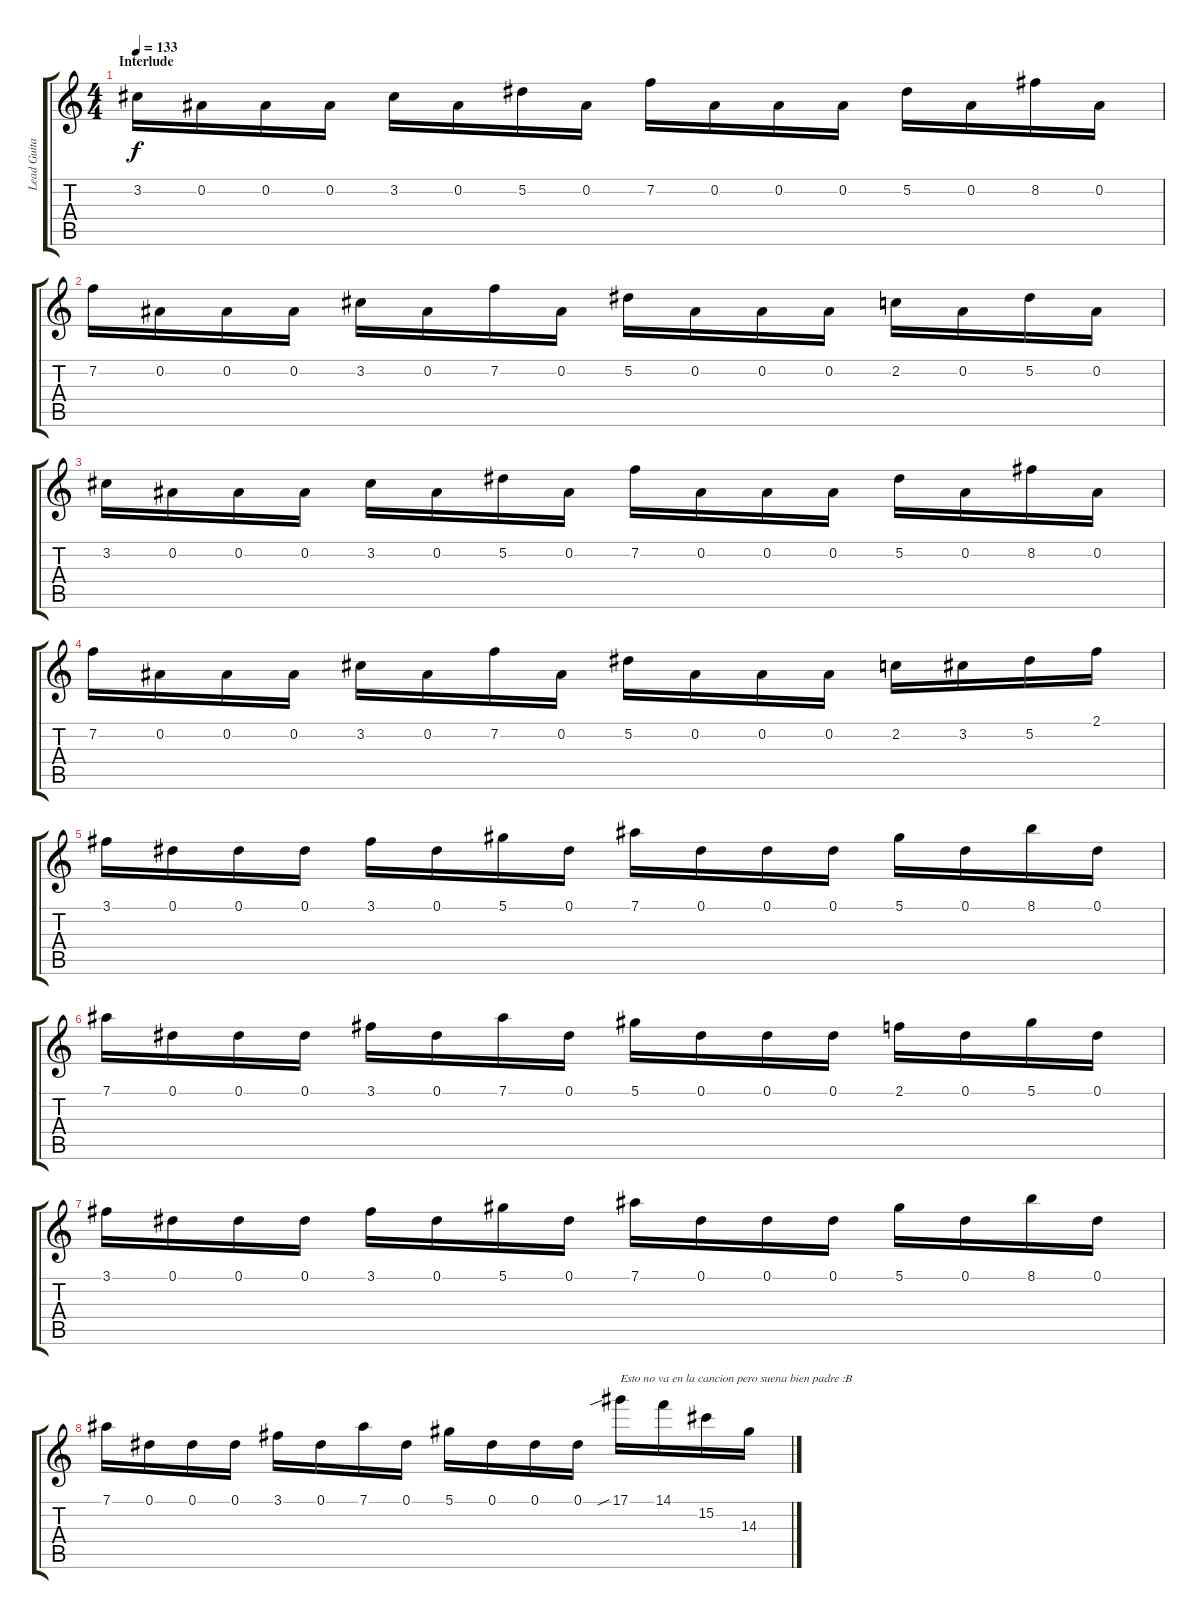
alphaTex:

\track ("Lead Guitar" "Lead Guita") {instrument distortionguitar}
\staff {score tabs}
\tuning (Eb4 Bb3 Gb3 Db3 Ab2 Eb2) {hide}
\ts (4 4)
\section ("" "Interlude")
\tempo 133
\clef g2
\ks c
3.2.16{dy f} 0.2.16 0.2.16 0.2.16 3.2.16 0.2.16 5.2.16 0.2.16 7.2.16 0.2.16 0.2.16 0.2.16 5.2.16 0.2.16 8.2.16 0.2.16 |
7.2.16 0.2.16 0.2.16 0.2.16 3.2.16 0.2.16 7.2.16 0.2.16 5.2.16 0.2.16 0.2.16 0.2.16 2.2.16 0.2.16 5.2.16 0.2.16 |
3.2.16 0.2.16 0.2.16 0.2.16 3.2.16 0.2.16 5.2.16 0.2.16 7.2.16 0.2.16 0.2.16 0.2.16 5.2.16 0.2.16 8.2.16 0.2.16 |
7.2.16 0.2.16 0.2.16 0.2.16 3.2.16 0.2.16 7.2.16 0.2.16 5.2.16 0.2.16 0.2.16 0.2.16 2.2.16 3.2.16 5.2.16 2.1.16 |
3.1.16 0.1.16 0.1.16 0.1.16 3.1.16 0.1.16 5.1.16 0.1.16 7.1.16 0.1.16 0.1.16 0.1.16 5.1.16 0.1.16 8.1.16 0.1.16 |
7.1.16 0.1.16 0.1.16 0.1.16 3.1.16 0.1.16 7.1.16 0.1.16 5.1.16 0.1.16 0.1.16 0.1.16 2.1.16 0.1.16 5.1.16 0.1.16 |
3.1.16 0.1.16 0.1.16 0.1.16 3.1.16 0.1.16 5.1.16 0.1.16 7.1.16 0.1.16 0.1.16 0.1.16 5.1.16 0.1.16 8.1.16 0.1.16 |
7.1.16 0.1.16 0.1.16 0.1.16 3.1.16 0.1.16 7.1.16 0.1.16 5.1.16 0.1.16 0.1.16 0.1.16 17.1{sib}.16{txt "Esto no va en la cancion pero suena bien padre :B"} 14.1.16 15.2.16 14.3.16
